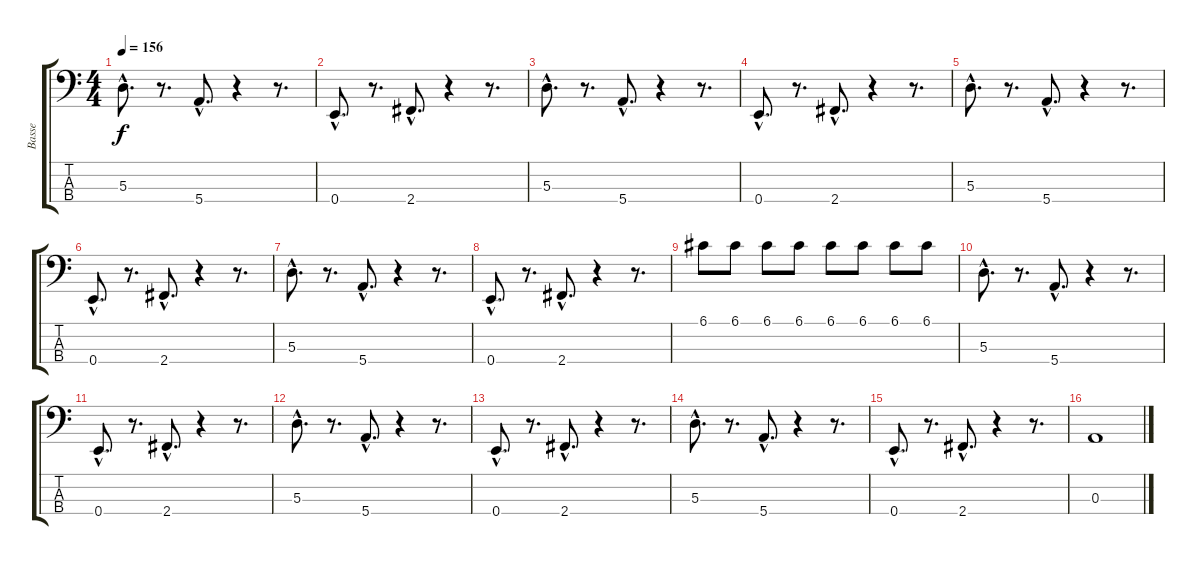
\track ("Basse" "Basse") {instrument acousticbass}
\staff {score tabs}
\tuning (G2 D2 A1 E1) {hide}
\ts (4 4)
\tempo 156
\clef f4
\ks c
5.3{hac}.8{d dy f} r.8{d} 5.4{hac}.8{d} r.4 r.8{d} |
0.4{hac}.8{d} r.8{d} 2.4{hac}.8{d} r.4 r.8{d} |
5.3{hac}.8{d} r.8{d} 5.4{hac}.8{d} r.4 r.8{d} |
0.4{hac}.8{d} r.8{d} 2.4{hac}.8{d} r.4 r.8{d} |
5.3{hac}.8{d} r.8{d} 5.4{hac}.8{d} r.4 r.8{d} |
0.4{hac}.8{d} r.8{d} 2.4{hac}.8{d} r.4 r.8{d} |
5.3{hac}.8{d} r.8{d} 5.4{hac}.8{d} r.4 r.8{d} |
0.4{hac}.8{d} r.8{d} 2.4{hac}.8{d} r.4 r.8{d} |
6.1.8 6.1.8 6.1.8 6.1.8 6.1.8 6.1.8 6.1.8 6.1.8 |
5.3{hac}.8{d} r.8{d} 5.4{hac}.8{d} r.4 r.8{d} |
0.4{hac}.8{d} r.8{d} 2.4{hac}.8{d} r.4 r.8{d} |
5.3{hac}.8{d} r.8{d} 5.4{hac}.8{d} r.4 r.8{d} |
0.4{hac}.8{d} r.8{d} 2.4{hac}.8{d} r.4 r.8{d} |
5.3{hac}.8{d} r.8{d} 5.4{hac}.8{d} r.4 r.8{d} |
0.4{hac}.8{d} r.8{d} 2.4{hac}.8{d} r.4 r.8{d} |
0.3.1
